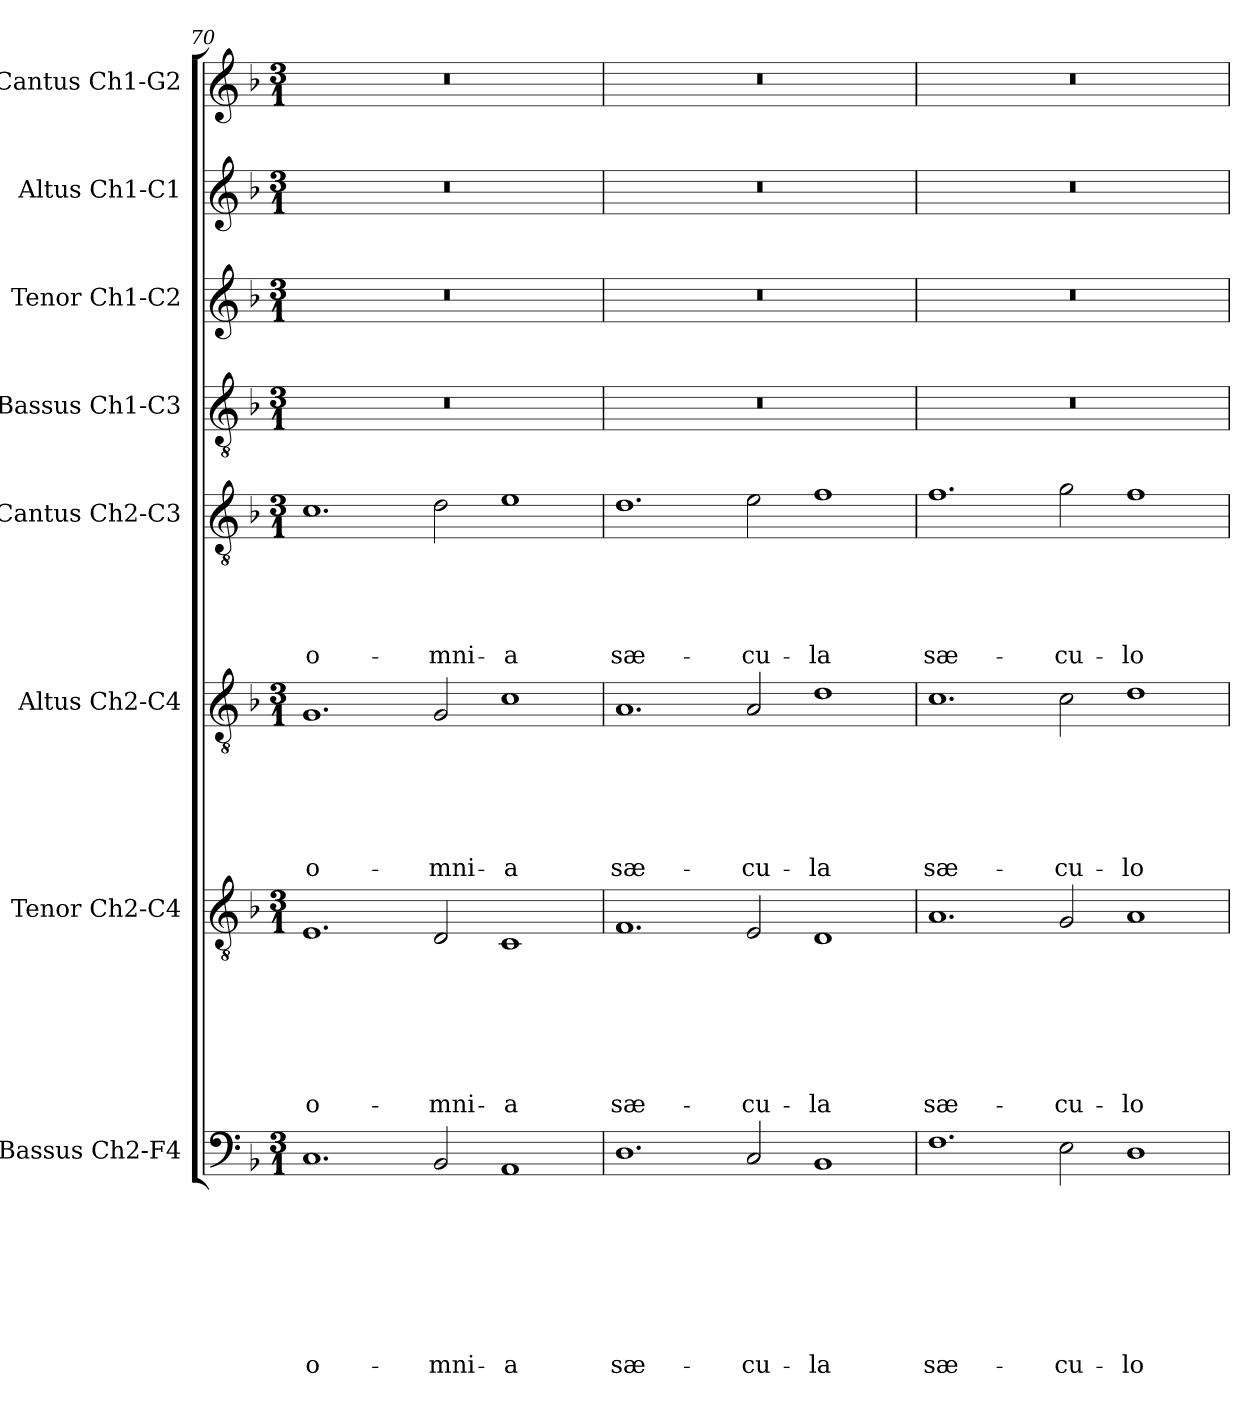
**kern	**text	**text	**text	**text	**text	**text	**text	**text	**kern	**text	**text	**text	**text	**text	**text	**text	**kern	**text	**text	**text	**text	**text	**text	**kern	**text	**text	**text	**text	**text	**kern	**kern	**kern	**kern
*part8	*part8	*part8	*part8	*part8	*part8	*part8	*part8	*part8	*part7	*part7	*part7	*part7	*part7	*part7	*part7	*part7	*part6	*part6	*part6	*part6	*part6	*part6	*part6	*part5	*part5	*part5	*part5	*part5	*part5	*part4	*part3	*part2	*part1
*staff8	*staff8	*staff8	*staff8	*staff8	*staff8	*staff8	*staff8	*staff8	*staff7	*staff7	*staff7	*staff7	*staff7	*staff7	*staff7	*staff7	*staff6	*staff6	*staff6	*staff6	*staff6	*staff6	*staff6	*staff5	*staff5	*staff5	*staff5	*staff5	*staff5	*staff4	*staff3	*staff2	*staff1
*I"Bassus Ch2-F4	*	*	*	*	*	*	*	*	*I"Tenor Ch2-C4	*	*	*	*	*	*	*	*I"Altus Ch2-C4	*	*	*	*	*	*	*I"Cantus Ch2-C3	*	*	*	*	*	*I"Bassus Ch1-C3	*I"Tenor Ch1-C2	*I"Altus Ch1-C1	*I"Cantus Ch1-G2
*I'B2	*	*	*	*	*	*	*	*	*I'T2	*	*	*	*	*	*	*	*I'A2	*	*	*	*	*	*	*I'C2	*	*	*	*	*	*I'B	*I'T	*I'A	*I'C
*clefF4	*	*	*	*	*	*	*	*	*clefGv2	*	*	*	*	*	*	*	*clefGv2	*	*	*	*	*	*	*clefGv2	*	*	*	*	*	*clefGv2	*clefG2	*clefG2	*clefG2
*k[b-]	*	*	*	*	*	*	*	*	*k[b-]	*	*	*	*	*	*	*	*k[b-]	*	*	*	*	*	*	*k[b-]	*	*	*	*	*	*k[b-]	*k[b-]	*k[b-]	*k[b-]
*F:	*	*	*	*	*	*	*	*	*F:	*	*	*	*	*	*	*	*F:	*	*	*	*	*	*	*F:	*	*	*	*	*	*F:	*F:	*F:	*F:
*M3/1	*	*	*	*	*	*	*	*	*M3/1	*	*	*	*	*	*	*	*M3/1	*	*	*	*	*	*	*M3/1	*	*	*	*	*	*M3/1	*M3/1	*M3/1	*M3/1
=70	=70	=70	=70	=70	=70	=70	=70	=70	=70	=70	=70	=70	=70	=70	=70	=70	=70	=70	=70	=70	=70	=70	=70	=70	=70	=70	=70	=70	=70	=70	=70	=70	=70
!	!	!	!	!	!	!	!	!LO:LY:b	!	!	!	!	!	!	!	!LO:LY:b	!	!	!	!	!	!	!LO:LY:b	!	!	!	!	!	!LO:LY:b	!	!	!	!
1.C	.	.	.	.	.	.	.	o-	1.E	.	.	.	.	.	.	o-	1.G	.	.	.	.	.	o-	1.c	.	.	.	.	o-	0.r	0.r	0.r	0.r
!	!	!	!	!	!	!	!	!LO:LY:b	!	!	!	!	!	!	!	!LO:LY:b	!	!	!	!	!	!	!LO:LY:b	!	!	!	!	!	!LO:LY:b	!	!	!	!
2BB-/	.	.	.	.	.	.	.	-mni-	2D/	.	.	.	.	.	.	-mni-	2G/	.	.	.	.	.	-mni-	2d\	.	.	.	.	-mni-	.	.	.	.
!	!	!	!	!	!	!	!	!LO:LY:b	!	!	!	!	!	!	!	!LO:LY:b	!	!	!	!	!	!	!LO:LY:b	!	!	!	!	!	!LO:LY:b	!	!	!	!
1AA	.	.	.	.	.	.	.	-a	1C	.	.	.	.	.	.	-a	1c	.	.	.	.	.	-a	1e	.	.	.	.	-a	.	.	.	.
=71	=71	=71	=71	=71	=71	=71	=71	=71	=71	=71	=71	=71	=71	=71	=71	=71	=71	=71	=71	=71	=71	=71	=71	=71	=71	=71	=71	=71	=71	=71	=71	=71	=71
!	!	!	!	!	!	!	!	!LO:LY:b	!	!	!	!	!	!	!	!LO:LY:b	!	!	!	!	!	!	!LO:LY:b	!	!	!	!	!	!LO:LY:b	!	!	!	!
1.D	.	.	.	.	.	.	.	sæ-	1.F	.	.	.	.	.	.	sæ-	1.A	.	.	.	.	.	sæ-	1.d	.	.	.	.	sæ-	0.r	0.r	0.r	0.r
!	!	!	!	!	!	!	!	!LO:LY:b	!	!	!	!	!	!	!	!LO:LY:b	!	!	!	!	!	!	!LO:LY:b	!	!	!	!	!	!LO:LY:b	!	!	!	!
2C/	.	.	.	.	.	.	.	-cu-	2E/	.	.	.	.	.	.	-cu-	2A/	.	.	.	.	.	-cu-	2e\	.	.	.	.	-cu-	.	.	.	.
!	!	!	!	!	!	!	!	!LO:LY:b	!	!	!	!	!	!	!	!LO:LY:b	!	!	!	!	!	!	!LO:LY:b	!	!	!	!	!	!LO:LY:b	!	!	!	!
1BB-	.	.	.	.	.	.	.	-la	1D	.	.	.	.	.	.	-la	1d	.	.	.	.	.	-la	1f	.	.	.	.	-la	.	.	.	.
=72	=72	=72	=72	=72	=72	=72	=72	=72	=72	=72	=72	=72	=72	=72	=72	=72	=72	=72	=72	=72	=72	=72	=72	=72	=72	=72	=72	=72	=72	=72	=72	=72	=72
!	!	!	!	!	!	!	!	!LO:LY:b	!	!	!	!	!	!	!	!LO:LY:b	!	!	!	!	!	!	!LO:LY:b	!	!	!	!	!	!LO:LY:b	!	!	!	!
1.F	.	.	.	.	.	.	.	sæ-	1.A	.	.	.	.	.	.	sæ-	1.c	.	.	.	.	.	sæ-	1.f	.	.	.	.	sæ-	0.r	0.r	0.r	0.r
!	!	!	!	!	!	!	!	!LO:LY:b	!	!	!	!	!	!	!	!LO:LY:b	!	!	!	!	!	!	!LO:LY:b	!	!	!	!	!	!LO:LY:b	!	!	!	!
2E\	.	.	.	.	.	.	.	-cu-	2G/	.	.	.	.	.	.	-cu-	2c\	.	.	.	.	.	-cu-	2g\	.	.	.	.	-cu-	.	.	.	.
!	!	!	!	!	!	!	!	!LO:LY:b	!	!	!	!	!	!	!	!LO:LY:b	!	!	!	!	!	!	!LO:LY:b	!	!	!	!	!	!LO:LY:b	!	!	!	!
1D	.	.	.	.	.	.	.	-lo-	1A	.	.	.	.	.	.	-lo-	1d	.	.	.	.	.	-lo-	1f	.	.	.	.	-lo-	.	.	.	.
=	=	=	=	=	=	=	=	=	=	=	=	=	=	=	=	=	=	=	=	=	=	=	=	=	=	=	=	=	=	=	=	=	=
*-	*-	*-	*-	*-	*-	*-	*-	*-	*-	*-	*-	*-	*-	*-	*-	*-	*-	*-	*-	*-	*-	*-	*-	*-	*-	*-	*-	*-	*-	*-	*-	*-	*-
